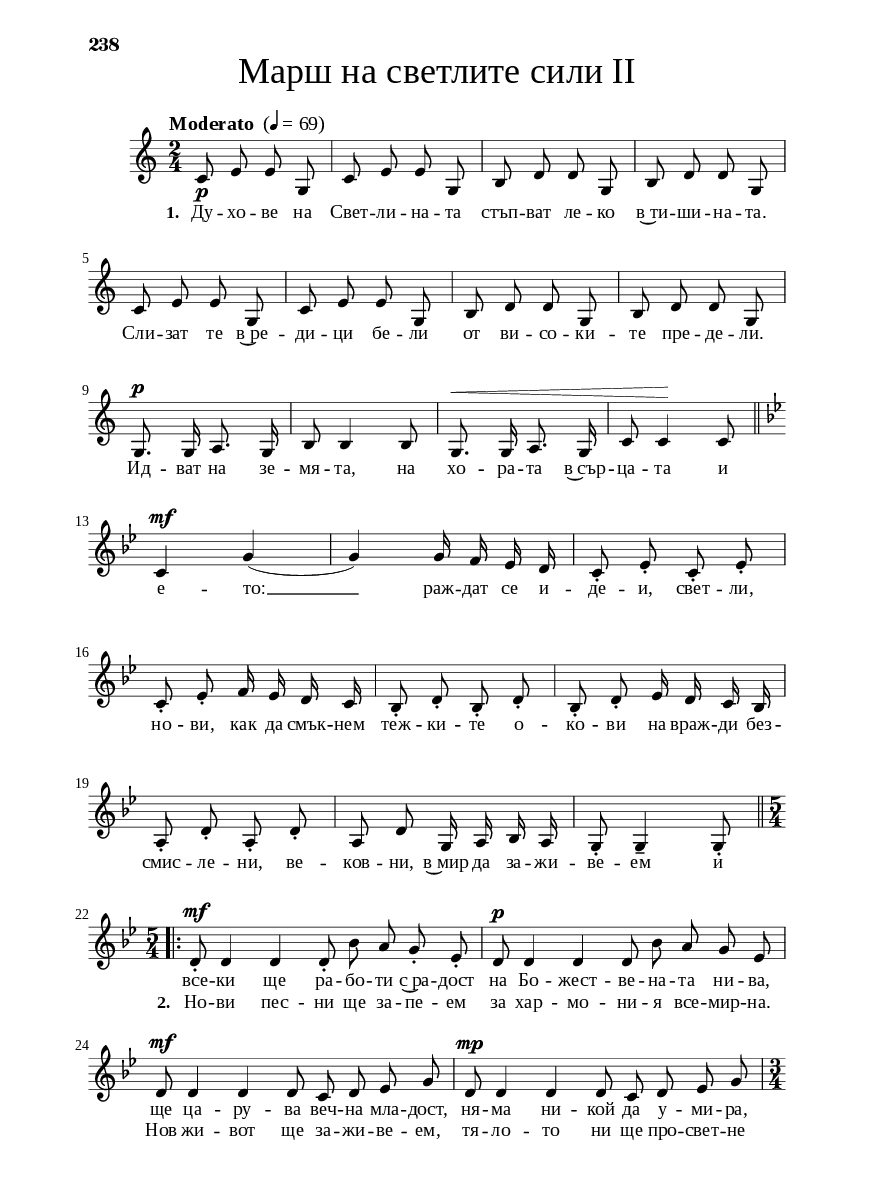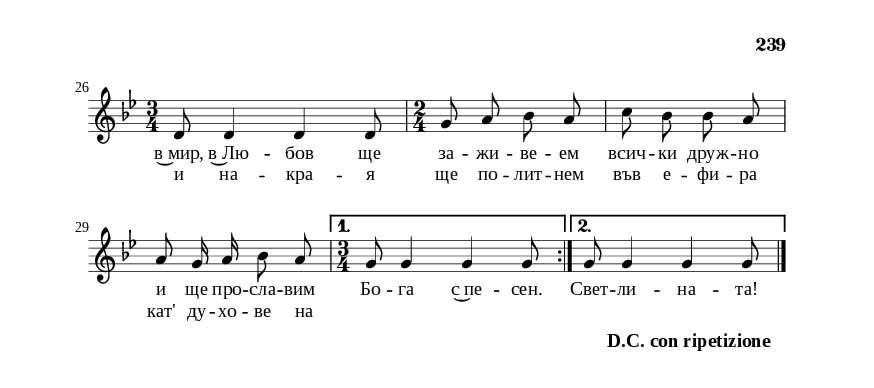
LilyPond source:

\version "2.24.4"

% include paper part and global functions
\include "include/globals.ily"

\bookpart {
  \label #'ref254
  \tocItem \markup "Марш на светлите сили II"
  \paper {
      print-first-page-number = ##t
      bookpart-level-page-numbering = ##t
    print-all-headers = ##t
    print-page-number = ##t
      first-page-number = #238


    % put page numbers on the top and change the font style.
    oddHeaderMarkup = \markup
    \fill-line {
      ""
      \unless \on-first-page-of-part \fromproperty #'header:instrument
      \if \should-print-page-number \abs-fontsize #7 { \number \fromproperty #'page:page-number-string }
    }
    %% evenHeaderMarkup would inherit the value of
    %% oddHeaderMarkup if it were not defined here
    evenHeaderMarkup = \markup
    \fill-line {
      \if \should-print-page-number \abs-fontsize #7 { \number \fromproperty #'page:page-number-string }
      \unless \on-first-page-of-part \fromproperty #'header:instrument
      ""
    }

    oddFooterMarkup = \markup ""

    evenFooterMarkup = ""
    left-margin = 1.5\cm
    right-margin = 1.5\cm
    top-margin = 1\cm
    bottom-margin = 1.2\cm
    ragged-bottom = ##t % do not spread the staves to fill the whole vertical space
    top-markup-spacing.basic-distance = 0\mm % margin between page number and system for the first page
    top-system-spacing.basic-distance = 10\mm % margin between page number and system for the other pages

    % change distance between staves
    system-system-spacing =
    #'((basic-distance . 18)
       (minimum-distance . 6)
       (padding . 1)
       (stretchability . 12))
  }
  \score {
    \include "include/score-layout.ily"

    \new Voice \relative c' {
      \clef treble
      \key c \major
      \time 2/4
      \tempoFunc "Moderato " 4 "69"

      \autoBeamOff


      c8 \p e e g, | c8 e e g, | b d d g, | b d d g, | \break

      c8 e e g, |c8 e e g, | b d d g, |  b d d g, | \break

      g8.^\p g16 a8. g16 | b8 b4 b8 | g8.^\< g16 a8. g16 |  c8 c4  \! c8 | \bar "||" \break

      \key g \minor  c4^\mf  g'4 (g4) g16 f es d |  c8\staccato es\staccato c\staccato es\staccato |\break

      c\staccato es\staccato f16 es d c | bes8\staccato d\staccato bes\staccato d\staccato | bes\staccato d\staccato es16 d c bes | a8\staccato d\staccato a\staccato d\staccato | a d g,16 a bes a | g8\staccato g4-- g8\staccato | \break

      \bar ".|:-||"  \repeat volta 2 {

        \time 5/4 d'8\staccato^\mf d4 d4 d8\staccato bes'8 a g\staccato es\staccato |

        d8^\p  d4 d4 d8 bes'8 a8 g es | \break

        d8^\mf  d4  d4 d8 c d es g |

        d^\mp  d4 d4 d8 c8 d8 es g |

        \time 3/4 d8 d4 d4 d8 | \time 2/4 g8 a bes a |c bes bes a | \break

        a g16 a bes8 a8 |
        \time 3/4
      }

      \alternative {
        { g8 g4 g4 g8}
        { g8 g4 g4 g8\bar "|." }
      }


    }

    \addlyrics {
      \set stanza = "1. " Ду -- хо -- ве на Свет -- ли -- на -- та стъп -- ват ле -- ко в~ти -- ши -- на -- та.

      Сли --  зат те в~ре -- ди -- ци бе -- ли от ви -- со -- ки -- те пре -- де -- ли.

      Ид  -- ват на зе -- мя -- та, на хо -- ра -- та в~сър -- ца -- та

      и е -- то: __ раж -- дат се и -- де -- и, свет --  ли, но -- ви,

      как да смък -- нем теж -- ки -- те о -- ко -- ви на

      враж -- ди без -- смис -- ле -- ни, ве -- ков -- ни, в~мир да за -- жи -- ве -- ем



      и все -- ки ще ра -- бо -- ти с~ра -- дост на Бо -- жест -- ве -- на -- та ни -- ва,

      ще ца -- ру -- ва веч -- на мла -- дост, ня -- ма ни -- кой да у -- ми -- ра,

      в~мир, в~Лю -- бов ще за -- жи -- ве -- ем

      всич -- ки друж -- но и ще про -- сла -- вим Бо -- га с~пе -- сен. Свет -- ли -- на -- та!

    }

    \addlyrics {
      " " " " " " " " " " " " " " " "

      " " " " " " " " " " " " " " " "

      " " " " " " " " " " " " " " " " " "

      " " " " " " " " " " " " " " " " " " " " " " " " " " " "

      " " " " " " " " " " " " " " " " " "    " " " " " " " " " " " " " " " " " " " " " " " " " " " "

      " " " " " " " " " " " " " " " " " "    " " " " " " " " " " " " " " " " " " " " " " " " " " " "

      \set stanza = "2. " Но   -- ви пес -- ни ще за -- пе -- ем за хар -- мо -- ни -- я все -- мир -- на.

      Нов жи -- вот ще за -- жи -- ве -- ем, тя -- ло -- то ни ще про -- свет -- не

      и на -- кра -- я ще по -- лит -- нем във е -- фи -- ра кат' ду -- хо -- ве на


      " " " " " " " " " " " " " " " " " "

      " " " " " " " " " " " " " " " " " "
    }

    \header {
      title = \titleFunc #'ref_desc_20 "Марш на светлите сили II" "Marš na svetlite sili II"
    }

    \midi{}

  } % score

  \markup \dc-one "D.C. con ripetizione"



} % bookpart

% Più mosso
%
